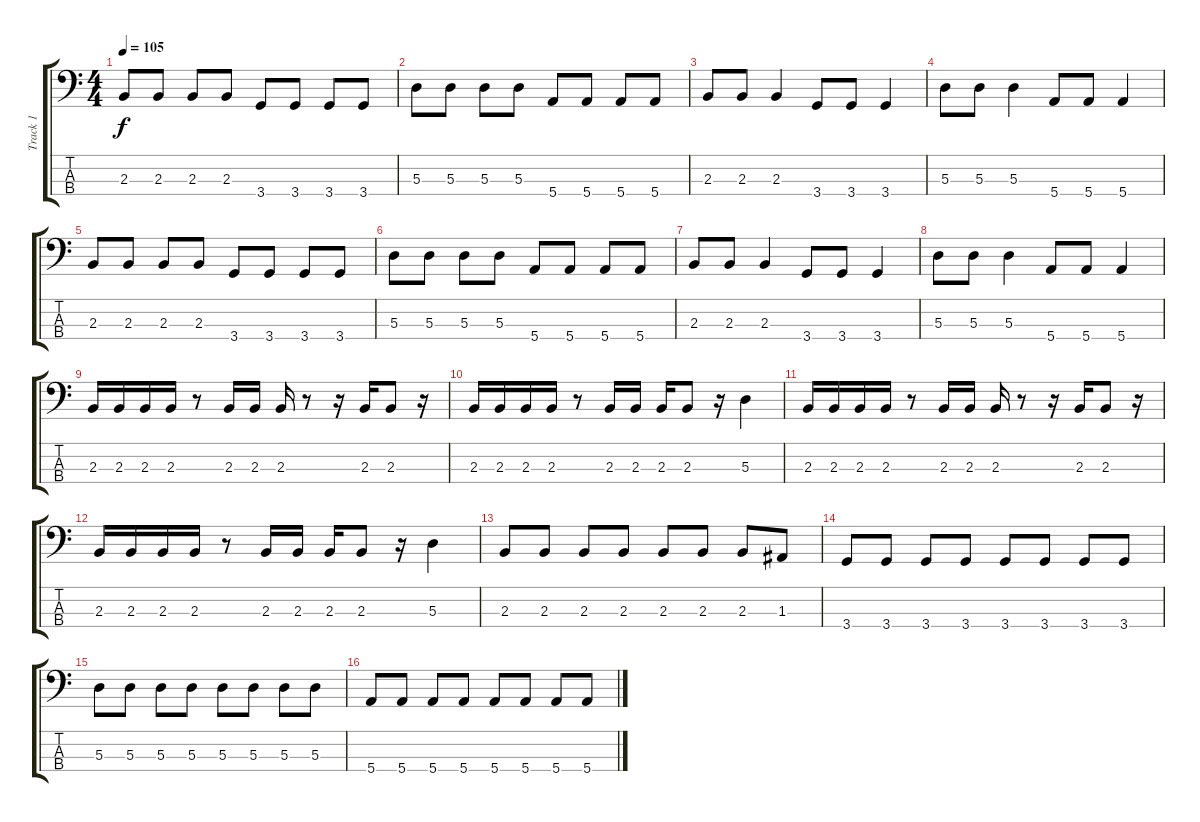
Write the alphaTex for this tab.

\track ("Track 1" "Track 1") {instrument slapbass1}
\staff {score tabs}
\tuning (G2 D2 A1 E1) {hide}
\ts (4 4)
\tempo 105
\clef f4
\ks c
2.3.8{dy f} 2.3.8 2.3.8 2.3.8 3.4.8 3.4.8 3.4.8 3.4.8 |
5.3.8 5.3.8 5.3.8 5.3.8 5.4.8 5.4.8 5.4.8 5.4.8 |
2.3.8 2.3.8 2.3.4 3.4.8 3.4.8 3.4.4 |
5.3.8 5.3.8 5.3.4 5.4.8 5.4.8 5.4.4 |
2.3.8 2.3.8 2.3.8 2.3.8 3.4.8 3.4.8 3.4.8 3.4.8 |
5.3.8 5.3.8 5.3.8 5.3.8 5.4.8 5.4.8 5.4.8 5.4.8 |
2.3.8 2.3.8 2.3.4 3.4.8 3.4.8 3.4.4 |
5.3.8 5.3.8 5.3.4 5.4.8 5.4.8 5.4.4 |
2.3.16{instrument electricbassfinger} 2.3.16 2.3.16 2.3.16 r.8 2.3.16 2.3.16 2.3.16 r.8 r.16 2.3.16 2.3.8 r.16 |
2.3.16 2.3.16 2.3.16 2.3.16 r.8 2.3.16 2.3.16 2.3.16 2.3.8 r.16 5.3.4 |
2.3.16{instrument electricbassfinger} 2.3.16 2.3.16 2.3.16 r.8 2.3.16 2.3.16 2.3.16 r.8 r.16 2.3.16 2.3.8 r.16 |
2.3.16 2.3.16 2.3.16 2.3.16 r.8 2.3.16 2.3.16 2.3.16 2.3.8 r.16 5.3.4 |
2.3.8 2.3.8 2.3.8 2.3.8 2.3.8 2.3.8 2.3.8 1.3.8 |
3.4.8 3.4.8 3.4.8 3.4.8 3.4.8 3.4.8 3.4.8 3.4.8 |
5.3.8 5.3.8 5.3.8 5.3.8 5.3.8 5.3.8 5.3.8 5.3.8 |
5.4.8 5.4.8 5.4.8 5.4.8 5.4.8 5.4.8 5.4.8 5.4.8
